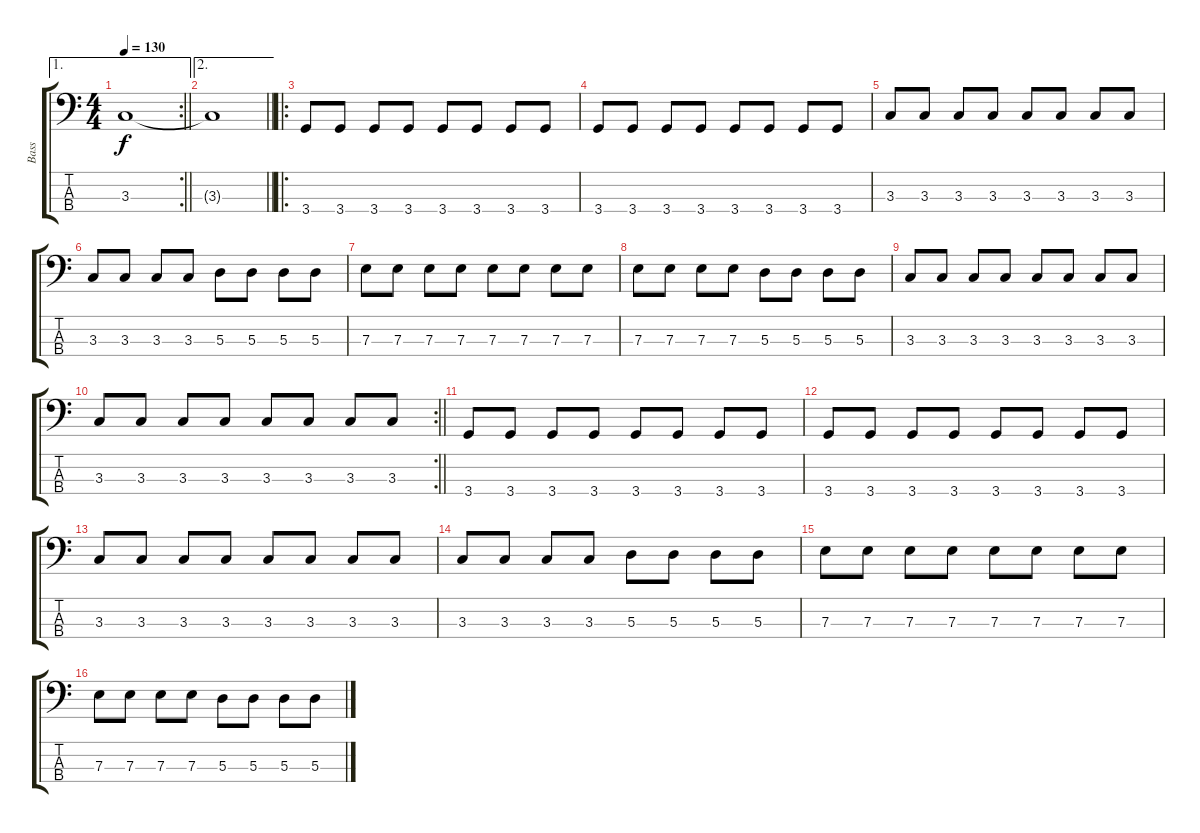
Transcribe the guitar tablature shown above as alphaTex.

\track ("Bass" "Bass") {instrument electricbassfinger}
\staff {score tabs}
\tuning (G2 D2 A1 E1) {hide}
\ae 1
\rc 2
\ts (4 4)
\tempo 130
\clef f4
\barLineRight lightlight
\ks c
3.3{t}.1{dy f} |
\ae 2
\barLineRight lightlight
3.3{t}.1 |
\ro
3.4.8 3.4.8 3.4.8 3.4.8 3.4.8 3.4.8 3.4.8 3.4.8 |
3.4.8 3.4.8 3.4.8 3.4.8 3.4.8 3.4.8 3.4.8 3.4.8 |
3.3.8 3.3.8 3.3.8 3.3.8 3.3.8 3.3.8 3.3.8 3.3.8 |
3.3.8 3.3.8 3.3.8 3.3.8 5.3.8 5.3.8 5.3.8 5.3.8 |
7.3.8 7.3.8 7.3.8 7.3.8 7.3.8 7.3.8 7.3.8 7.3.8 |
7.3.8 7.3.8 7.3.8 7.3.8 5.3.8 5.3.8 5.3.8 5.3.8 |
3.3.8 3.3.8 3.3.8 3.3.8 3.3.8 3.3.8 3.3.8 3.3.8 |
\rc 2
\barLineRight lightlight
3.3.8 3.3.8 3.3.8 3.3.8 3.3.8 3.3.8 3.3.8 3.3.8 |
3.4.8 3.4.8 3.4.8 3.4.8 3.4.8 3.4.8 3.4.8 3.4.8 |
3.4.8 3.4.8 3.4.8 3.4.8 3.4.8 3.4.8 3.4.8 3.4.8 |
3.3.8 3.3.8 3.3.8 3.3.8 3.3.8 3.3.8 3.3.8 3.3.8 |
3.3.8 3.3.8 3.3.8 3.3.8 5.3.8 5.3.8 5.3.8 5.3.8 |
7.3.8 7.3.8 7.3.8 7.3.8 7.3.8 7.3.8 7.3.8 7.3.8 |
7.3.8 7.3.8 7.3.8 7.3.8 5.3.8 5.3.8 5.3.8 5.3.8
